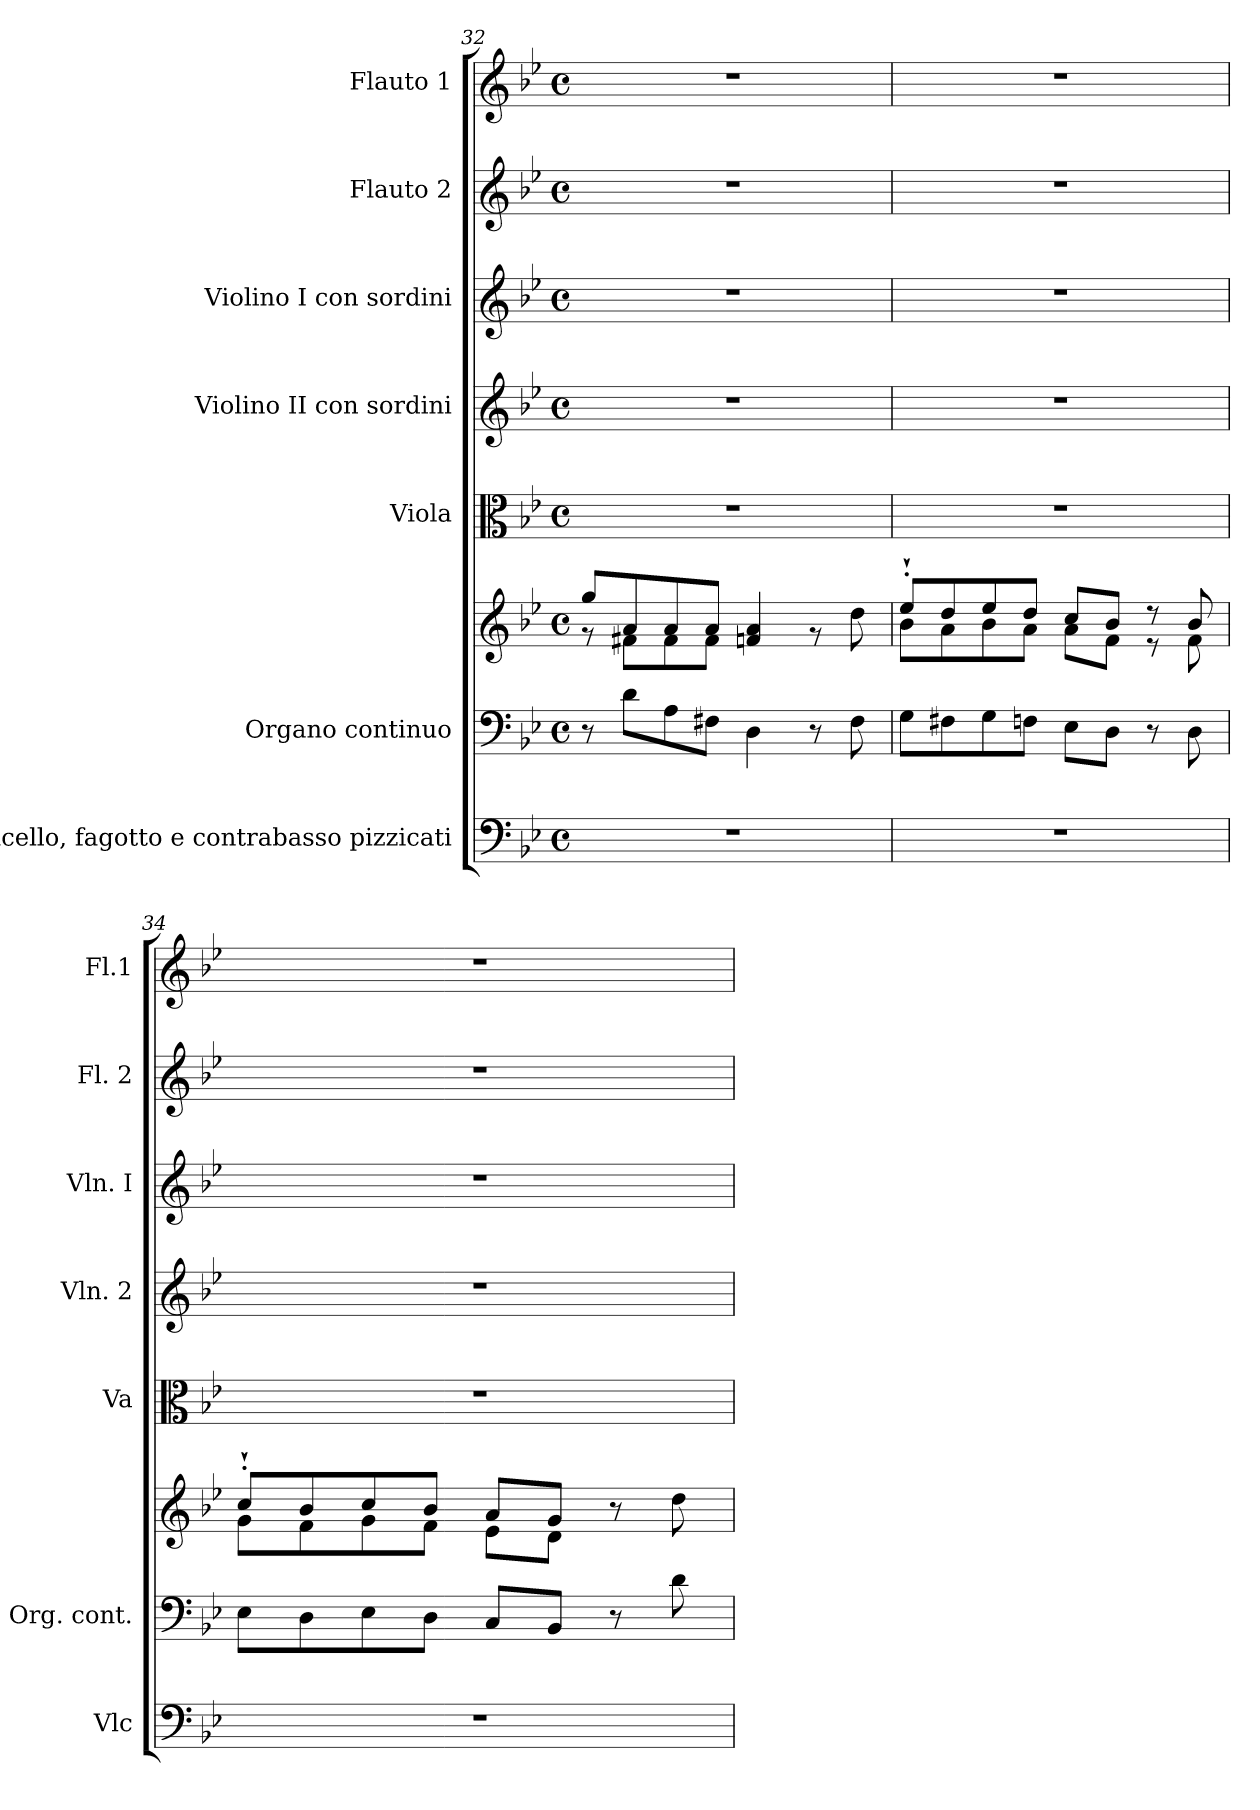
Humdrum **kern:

**kern	**kern	**kern	**kern	**kern	**kern	**kern	**kern
*part7	*part6	*part6	*part5	*part4	*part3	*part2	*part1
*staff8	*staff7	*staff6	*staff5	*staff4	*staff3	*staff2	*staff1
*I"Violoncello, fagotto e contrabasso pizzicati	*I"Organo  continuo	*	*I"Viola	*I"Violino II con sordini	*I"Violino I  con sordini	*I"Flauto 2	*I"Flauto 1
*I'Vlc	*I'Org.  cont.	*	*I'Va	*I'Vln. 2	*I'Vln. I	*I'Fl. 2	*I'Fl.1
*clefF4	*clefF4	*clefG2	*clefC3	*clefG2	*clefG2	*clefG2	*clefG2
*k[b-e-]	*k[b-e-]	*k[b-e-]	*k[b-e-]	*k[b-e-]	*k[b-e-]	*k[b-e-]	*k[b-e-]
*M4/4	*M4/4	*M4/4	*M4/4	*M4/4	*M4/4	*M4/4	*M4/4
*met(c)	*met(c)	*met(c)	*met(c)	*met(c)	*met(c)	*met(c)	*met(c)
=32	=32	=32	=32	=32	=32	=32	=32
*	*	*^	*	*	*	*	*
*	*	*	*^	*	*	*	*	*
1r	8r	8gg/L	8r	8ryy	1r	1r	1r	1r	1r
.	8d\L	8a/	8ryy	8f#X\L	.	.	.	.	.
.	8A\	8a/	8ryy	8f#\	.	.	.	.	.
.	8F#X\J	8a/J	8ryy	8f#\J	.	.	.	.	.
.	4D\	4f/ 4a/	2ryy	2ryy	.	.	.	.	.
.	8r	8rg	.	.	.	.	.	.	.
.	8F#\	8dd\	.	.	.	.	.	.	.
*	*	*	*v	*v	*	*	*	*	*
=33	=33	=33	=33	=33	=33	=33	=33	=33
1r	8G\L	8ee-'`/L	8b-!\L	1r	1r	1r	1r	1r
.	8F#X\	8dd/	8a!\	.	.	.	.	.
.	8G\	8ee-/	8b-!\	.	.	.	.	.
.	8Fn\J	8dd/J	8a!\J	.	.	.	.	.
.	8E-\L	8cc/L	8a!\L	.	.	.	.	.
.	8D\J	8b-/J	8f!\J	.	.	.	.	.
.	8r	8r	8r	.	.	.	.	.
.	8D\	8b-/	8f!\	.	.	.	.	.
=34	=34	=34	=34	=34	=34	=34	=34	=34
1r	8E-\L	8cc'`/L	8g!\L	1r	1r	1r	1r	1r
.	8D\	8b-/	8f!\	.	.	.	.	.
.	8E-\	8cc/	8g!\	.	.	.	.	.
.	8D\J	8b-/J	8f!\J	.	.	.	.	.
.	8C/L	8a/L	8e-!\L	.	.	.	.	.
.	8BB-/J	8g/J	8d!\J	.	.	.	.	.
.	8r	8r	4ryy	.	.	.	.	.
.	8d\	8dd\	.	.	.	.	.	.
*	*	*v	*v	*	*	*	*	*
=	=	=	=	=	=	=	=
*-	*-	*-	*-	*-	*-	*-	*-
